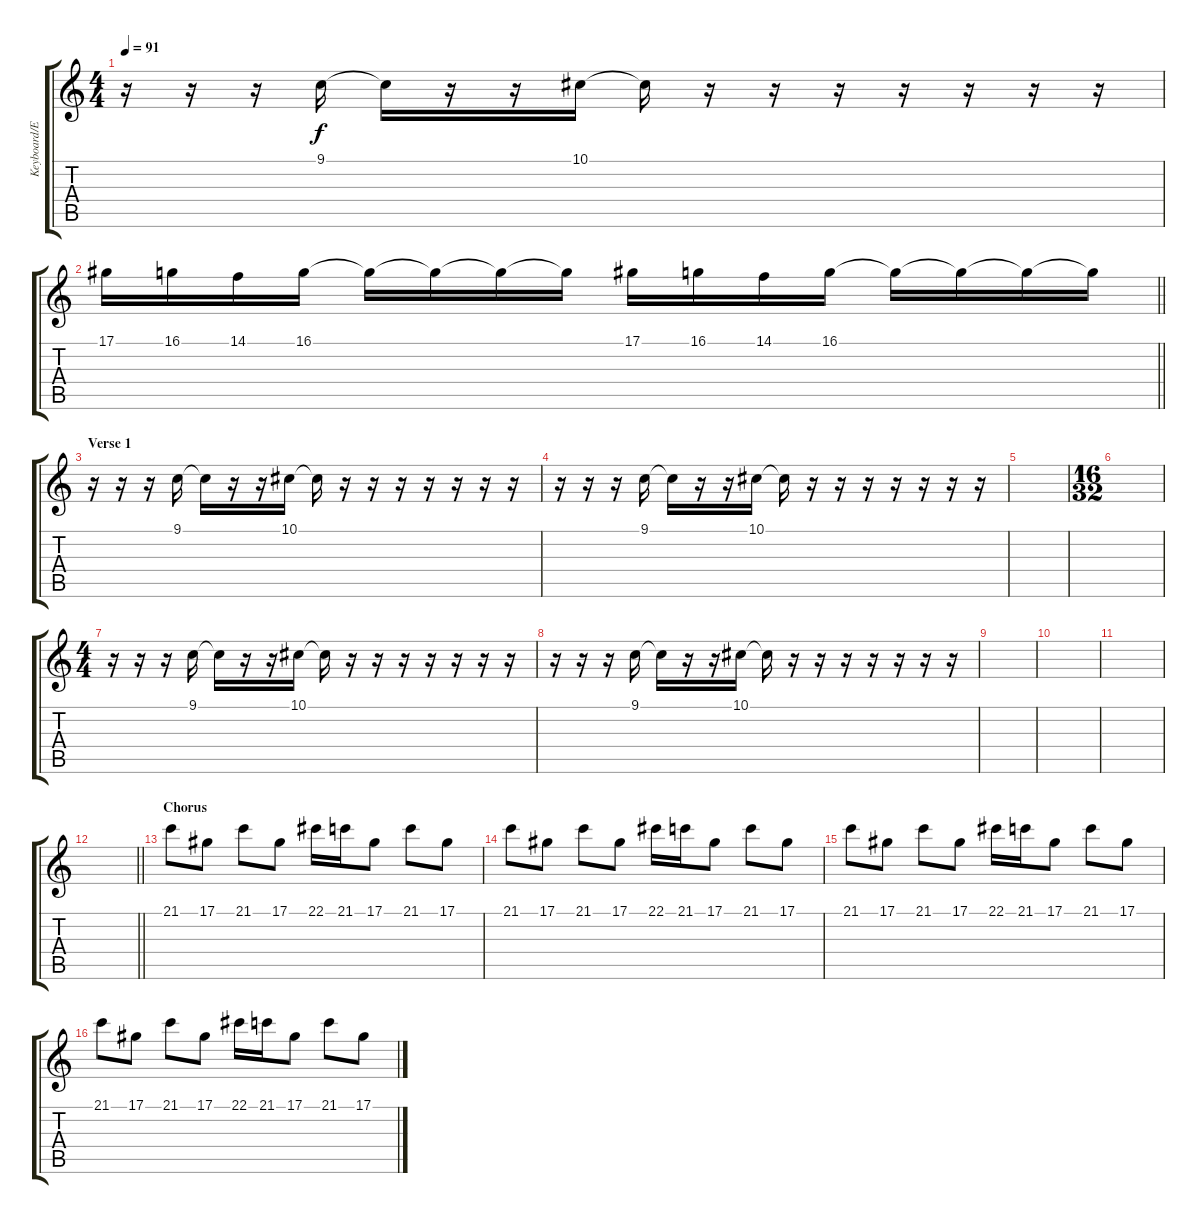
\track ("Keyboard/Extra Guitar" "Keyboard/E") {instrument lead1square}
\staff {score tabs}
\tuning (Eb4 Bb3 Gb3 Db3 Ab2 Eb2) {hide}
\ts (4 4)
\tempo 91
\clef g2
\ks c
r.16{dy f} r.16 r.16 9.1.16 9.1{t}.16 r.16 r.16 10.1.16 10.1{t}.16 r.16 r.16 r.16 r.16 r.16 r.16 r.16 |
\barLineRight lightlight
17.1.16{volume 9 instrument vibraphone} 16.1.16 14.1.16 16.1.16 16.1{t}.16 16.1{t}.16 16.1{t}.16 16.1{t}.16 17.1.16 16.1.16 14.1.16 16.1.16 16.1{t}.16 16.1{t}.16 16.1{t}.16 16.1{t}.16 |
\section ("" "Verse 1")
r.16{volume 8 instrument pad4choir} r.16 r.16 9.1.16 9.1{t}.16 r.16 r.16 10.1.16 10.1{t}.16 r.16 r.16 r.16 r.16 r.16 r.16 r.16 |
r.16 r.16 r.16 9.1.16 9.1{t}.16 r.16 r.16 10.1.16 10.1{t}.16 r.16 r.16 r.16 r.16 r.16 r.16 r.16 |
|
\ts (16 32)
|
\ts (4 4)
r.16{volume 11 instrument pad4choir} r.16 r.16 9.1.16 9.1{t}.16 r.16 r.16 10.1.16 10.1{t}.16 r.16 r.16 r.16 r.16 r.16 r.16 r.16 |
r.16 r.16 r.16 9.1.16 9.1{t}.16 r.16 r.16 10.1.16 10.1{t}.16 r.16 r.16 r.16 r.16 r.16 r.16 r.16 |
|
|
|
\barLineRight lightlight
|
\section ("" "Chorus")
21.1.8{volume 16 instrument acousticgrandpiano} 17.1.8 21.1.8 17.1.8 22.1.16 21.1.16 17.1.8 21.1.8 17.1.8 |
21.1.8 17.1.8 21.1.8 17.1.8 22.1.16 21.1.16 17.1.8 21.1.8 17.1.8 |
21.1.8 17.1.8 21.1.8 17.1.8 22.1.16 21.1.16 17.1.8 21.1.8 17.1.8 |
21.1.8 17.1.8 21.1.8 17.1.8 22.1.16 21.1.16 17.1.8 21.1.8 17.1.8
